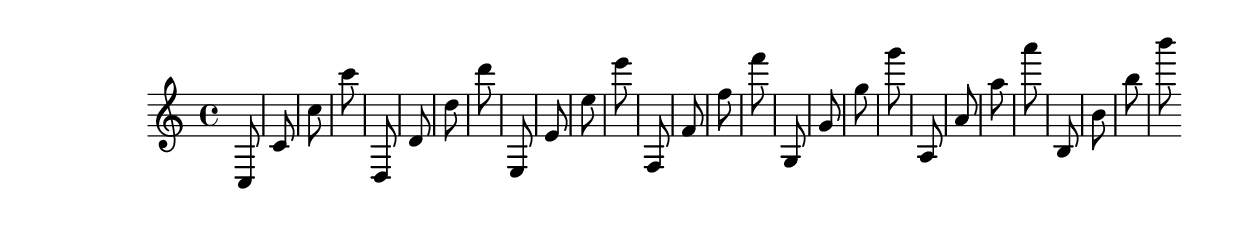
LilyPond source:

\version "2.20.0"
\score {
    \new Staff {
        \time 4/4
        \cadenzaOn
            c8\bar"|"c'8\bar"|"c''8\bar"|"c'''8\bar"|"d8\bar"|"d'8\bar"|"d''8\bar"|"d'''8\bar"|"e8\bar"|"e'8\bar"|"e''8\bar"|"e'''8\bar"|"f8\bar"|"f'8\bar"|"f''8\bar"|"f'''8\bar"|"g8\bar"|"g'8\bar"|"g''8\bar"|"g'''8\bar"|"a8\bar"|"a'8\bar"|"a''8\bar"|"a'''8\bar"|"b8\bar"|"b'8\bar"|"b''8\bar"|"b'''8
        \cadenzaOff
    }
}